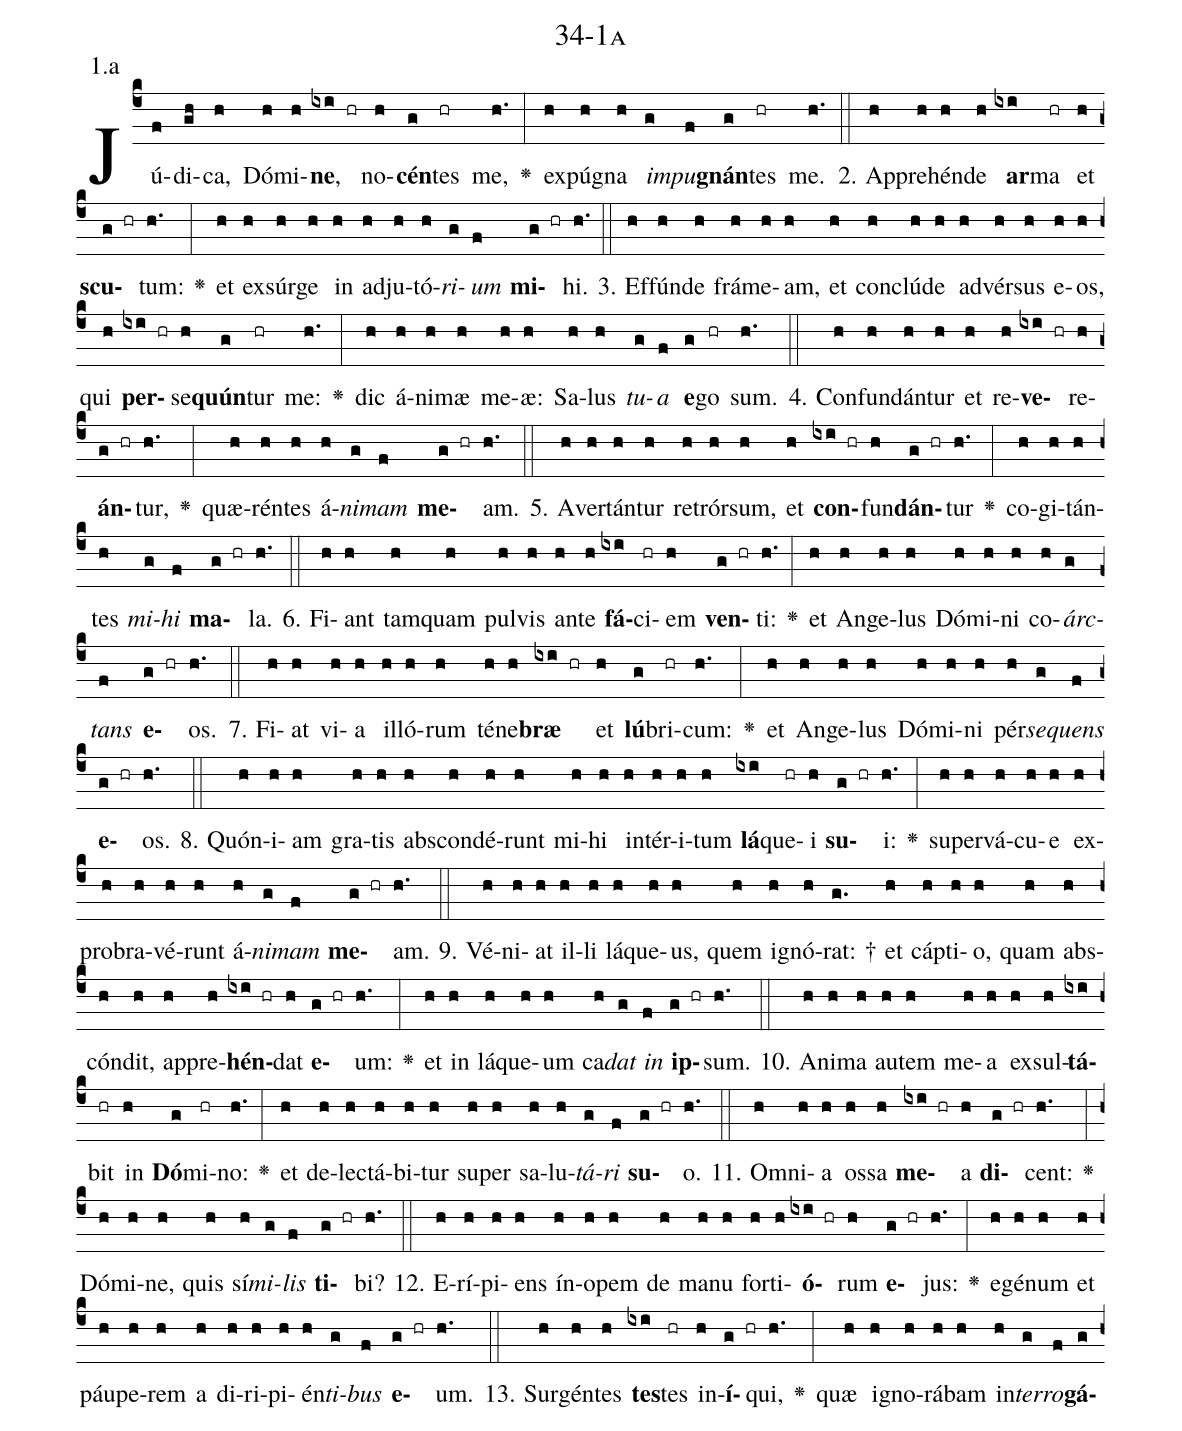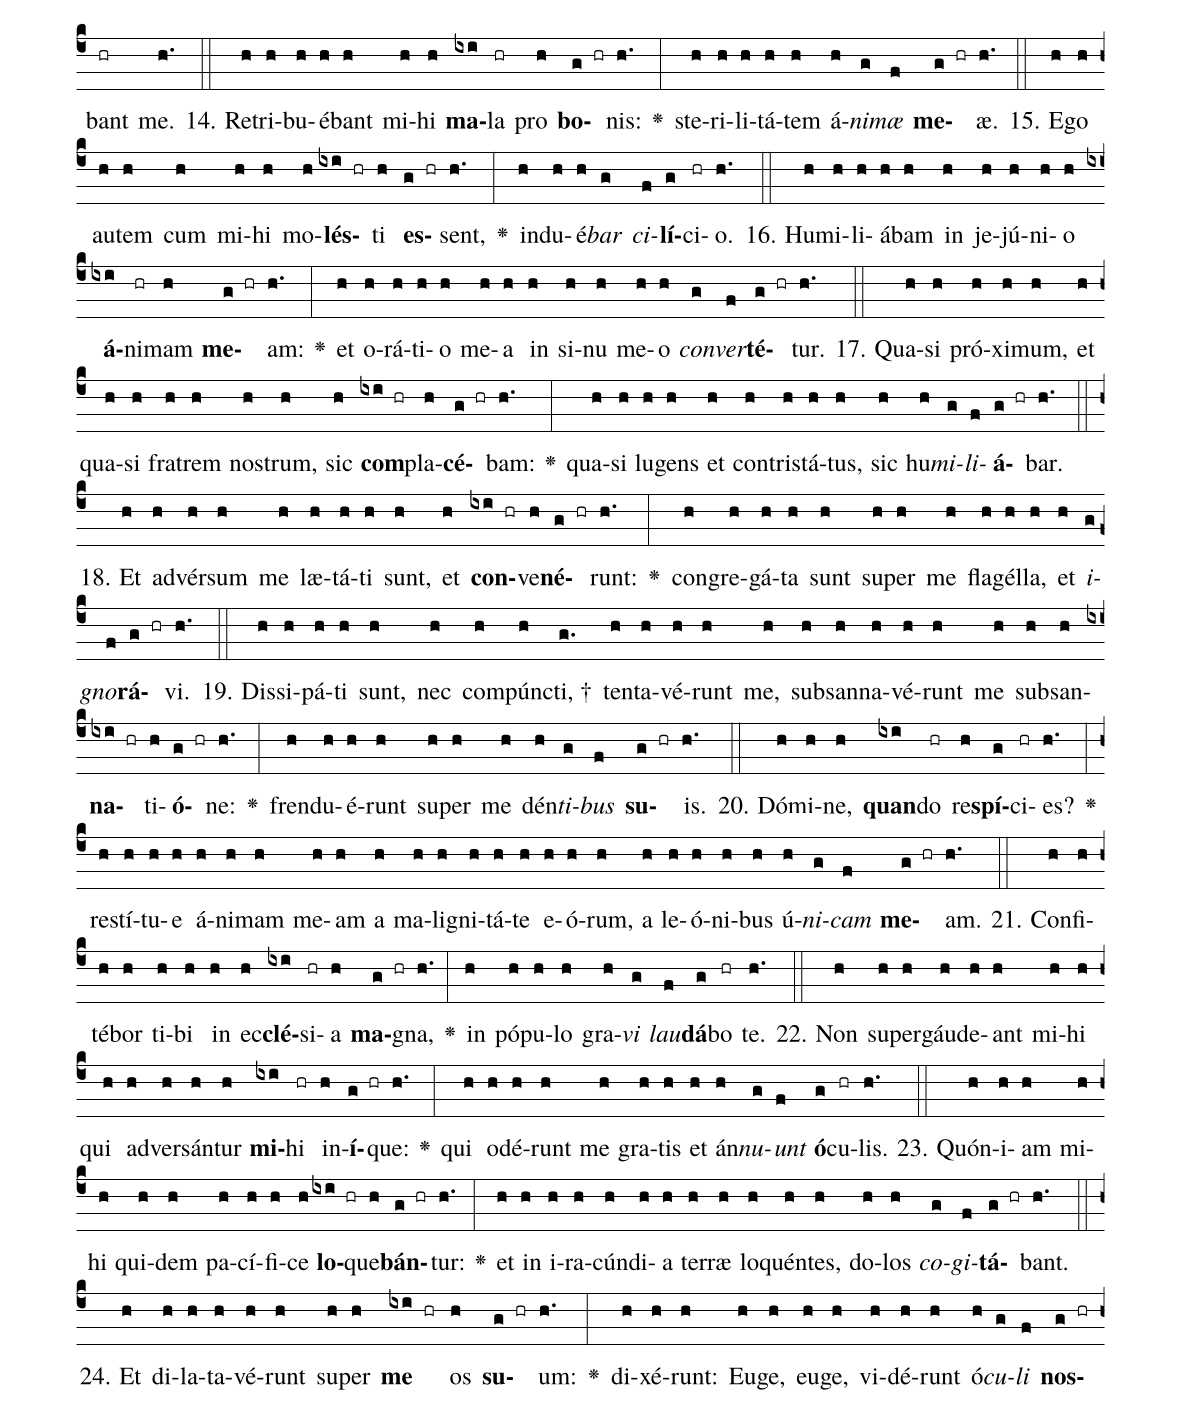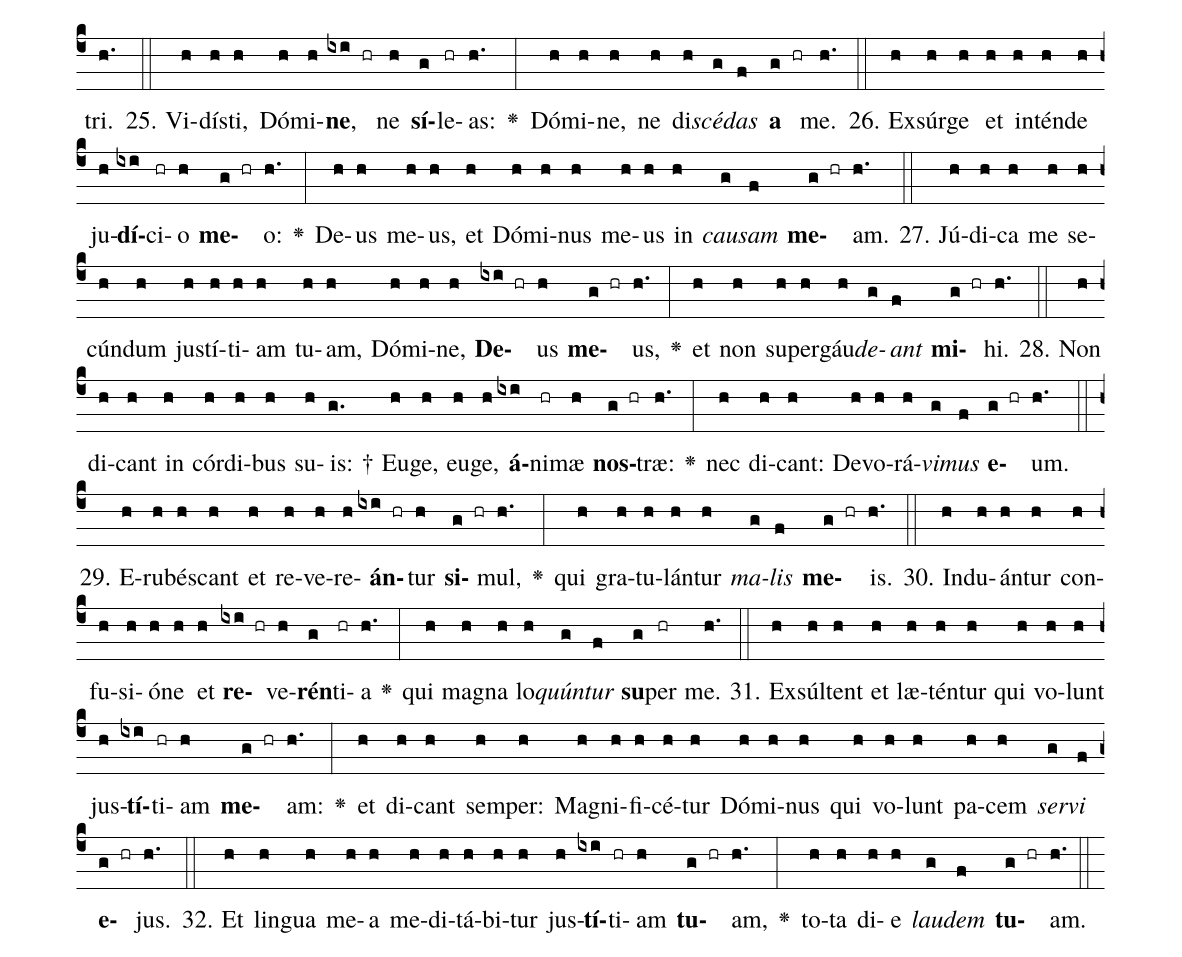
name: 34-1a;
annotation: 1.a;
%%
(c4)Jú(f)di(gh)ca,(h) Dó(h)mi(h)<b>ne</b>,(ixi hr) no(h)<b>cén</b>(g)tes(hr) me,(h.) <v>\greheightstar</v>(:) ex(h)pú(h)gna(h) <i>im</i>(g)<i>pu</i>(f)<b>gnán</b>(g)tes(hr) me.(h.) (::)
2. Ap(h)pre(h)hén(h)de(h) <b>ar</b>(ixi)ma(hr) et(h) <b>scu</b>(g hr)tum:(h.) <v>\greheightstar</v>(:) et(h) ex(h)súr(h)ge(h) in(h) ad(h)ju(h)tó(h)<i>ri</i>(g)<i>um</i>(f) <b>mi</b>(g hr)hi.(h.) (::)
3. Ef(h)fún(h)de(h) frá(h)me(h)am,(h) et(h) con(h)clú(h)de(h) ad(h)vér(h)sus(h) e(h)os,(h) qui(h) <b>per</b>(ixi hr)se(h)<b>quún</b>(g)tur(hr) me:(h.) <v>\greheightstar</v>(:) dic(h) á(h)ni(h)mæ(h) me(h)æ:(h) Sa(h)lus(h) <i>tu</i>(g)<i>a</i>(f) <b>e</b>(g)go(hr) sum.(h.) (::)
4. Con(h)fun(h)dán(h)tur(h) et(h) re(h)<b>ve</b>(ixi hr)re(h)<b>án</b>(g hr)tur,(h.) <v>\greheightstar</v>(:) quæ(h)rén(h)tes(h) á(h)<i>ni</i>(g)<i>mam</i>(f) <b>me</b>(g hr)am.(h.) (::)
5. A(h)ver(h)tán(h)tur(h) re(h)trór(h)sum,(h) et(h) <b>con</b>(ixi hr)fun(h)<b>dán</b>(g hr)tur(h.) <v>\greheightstar</v>(:) co(h)gi(h)tán(h)tes(h) <i>mi</i>(g)<i>hi</i>(f) <b>ma</b>(g hr)la.(h.) (::)
6. Fi(h)ant(h) tam(h)quam(h) pul(h)vis(h) an(h)te(h) <b>fá</b>(ixi)ci(hr)em(h) <b>ven</b>(g hr)ti:(h.) <v>\greheightstar</v>(:) et(h) An(h)ge(h)lus(h) Dó(h)mi(h)ni(h) co(h)<i>árc</i>(g)<i>tans</i>(f) <b>e</b>(g hr)os.(h.) (::)
7. Fi(h)at(h) vi(h)a(h) il(h)ló(h)rum(h) té(h)ne(h)<b>bræ</b>(ixi hr) et(h) <b>lú</b>(g)bri(hr)cum:(h.) <v>\greheightstar</v>(:) et(h) An(h)ge(h)lus(h) Dó(h)mi(h)ni(h) pér(h)<i>se</i>(g)<i>quens</i>(f) <b>e</b>(g hr)os.(h.) (::)
8. Quón(h)i(h)am(h) gra(h)tis(h) abs(h)con(h)dé(h)runt(h) mi(h)hi(h) in(h)tér(h)i(h)tum(h) <b>lá</b>(ixi)que(hr)i(h) <b>su</b>(g hr)i:(h.) <v>\greheightstar</v>(:) su(h)per(h)vá(h)cu(h)e(h) ex(h)pro(h)bra(h)vé(h)runt(h) á(h)<i>ni</i>(g)<i>mam</i>(f) <b>me</b>(g hr)am.(h.) (::)
9. Vé(h)ni(h)at(h) il(h)li(h) lá(h)que(h)us,(h) quem(h) i(h)gnó(h)rat: †(g.) et(h) cáp(h)ti(h)o,(h) quam(h) abs(h)cón(h)dit,(h) ap(h)pre(h)<b>hén</b>(ixi hr)dat(h) <b>e</b>(g hr)um:(h.) <v>\greheightstar</v>(:) et(h) in(h) lá(h)que(h)um(h) ca(h)<i>dat</i>(g) <i>in</i>(f) <b>ip</b>(g hr)sum.(h.) (::)
10. A(h)ni(h)ma(h) au(h)tem(h) me(h)a(h) ex(h)sul(h)<b>tá</b>(ixi)bit(hr) in(h) <b>Dó</b>(g)mi(hr)no:(h.) <v>\greheightstar</v>(:) et(h) de(h)lec(h)tá(h)bi(h)tur(h) su(h)per(h) sa(h)lu(h)<i>tá</i>(g)<i>ri</i>(f) <b>su</b>(g hr)o.(h.) (::)
11. Om(h)ni(h)a(h) os(h)sa(h) <b>me</b>(ixi hr)a(h) <b>di</b>(g hr)cent:(h.) <v>\greheightstar</v>(:) Dó(h)mi(h)ne,(h) quis(h) sí(h)<i>mi</i>(g)<i>lis</i>(f) <b>ti</b>(g hr)bi?(h.) (::)
12. E(h)rí(h)pi(h)ens(h) ín(h)o(h)pem(h) de(h) ma(h)nu(h) for(h)ti(h)<b>ó</b>(ixi hr)rum(h) <b>e</b>(g hr)jus:(h.) <v>\greheightstar</v>(:) e(h)gé(h)num(h) et(h) páu(h)pe(h)rem(h) a(h) di(h)ri(h)pi(h)én(h)<i>ti</i>(g)<i>bus</i>(f) <b>e</b>(g hr)um.(h.) (::)
13. Sur(h)gén(h)tes(h) <b>tes</b>(ixi)tes(hr) in(h)<b>í</b>(g hr)qui,(h.) <v>\greheightstar</v>(:) quæ(h) i(h)gno(h)rá(h)bam(h) in(h)<i>ter</i>(g)<i>ro</i>(f)<b>gá</b>(g)bant(hr) me.(h.) (::)
14. Re(h)tri(h)bu(h)é(h)bant(h) mi(h)hi(h) <b>ma</b>(ixi)la(hr) pro(h) <b>bo</b>(g hr)nis:(h.) <v>\greheightstar</v>(:) ste(h)ri(h)li(h)tá(h)tem(h) á(h)<i>ni</i>(g)<i>mæ</i>(f) <b>me</b>(g hr)æ.(h.) (::)
15. E(h)go(h) au(h)tem(h) cum(h) mi(h)hi(h) mo(h)<b>lés</b>(ixi hr)ti(h) <b>es</b>(g hr)sent,(h.) <v>\greheightstar</v>(:) ind(h)u(h)é(h)<i>bar</i>(g) <i>ci</i>(f)<b>lí</b>(g)ci(hr)o.(h.) (::)
16. Hu(h)mi(h)li(h)á(h)bam(h) in(h) je(h)jú(h)ni(h)o(h) <b>á</b>(ixi)ni(hr)mam(h) <b>me</b>(g hr)am:(h.) <v>\greheightstar</v>(:) et(h) o(h)rá(h)ti(h)o(h) me(h)a(h) in(h) si(h)nu(h) me(h)o(h) <i>con</i>(g)<i>ver</i>(f)<b>té</b>(g hr)tur.(h.) (::)
17. Qua(h)si(h) pró(h)xi(h)mum,(h) et(h) qua(h)si(h) fra(h)trem(h) nos(h)trum,(h) sic(h) <b>com</b>(ixi hr)pla(h)<b>cé</b>(g hr)bam:(h.) <v>\greheightstar</v>(:) qua(h)si(h) lu(h)gens(h) et(h) con(h)tris(h)tá(h)tus,(h) sic(h) hu(h)<i>mi</i>(g)<i>li</i>(f)<b>á</b>(g hr)bar.(h.) (::)
18. Et(h) ad(h)vér(h)sum(h) me(h) læ(h)tá(h)ti(h) sunt,(h) et(h) <b>con</b>(ixi hr)ve(h)<b>né</b>(g hr)runt:(h.) <v>\greheightstar</v>(:) con(h)gre(h)gá(h)ta(h) sunt(h) su(h)per(h) me(h) fla(h)gél(h)la,(h) et(h) <i>i</i>(g)<i>gno</i>(f)<b>rá</b>(g hr)vi.(h.) (::)
19. Dis(h)si(h)pá(h)ti(h) sunt,(h) nec(h) com(h)púnc(h)ti, †(g.) ten(h)ta(h)vé(h)runt(h) me,(h) sub(h)san(h)na(h)vé(h)runt(h) me(h) sub(h)san(h)<b>na</b>(ixi hr)ti(h)<b>ó</b>(g hr)ne:(h.) <v>\greheightstar</v>(:) fren(h)du(h)é(h)runt(h) su(h)per(h) me(h) dén(h)<i>ti</i>(g)<i>bus</i>(f) <b>su</b>(g hr)is.(h.) (::)
20. Dó(h)mi(h)ne,(h) <b>quan</b>(ixi)do(hr) re(h)<b>spí</b>(g)ci(hr)es?(h.) <v>\greheightstar</v>(:) re(h)stí(h)tu(h)e(h) á(h)ni(h)mam(h) me(h)am(h) a(h) ma(h)li(h)gni(h)tá(h)te(h) e(h)ó(h)rum,(h) a(h) le(h)ó(h)ni(h)bus(h) ú(h)<i>ni</i>(g)<i>cam</i>(f) <b>me</b>(g hr)am.(h.) (::)
21. Con(h)fi(h)té(h)bor(h) ti(h)bi(h) in(h) ec(h)<b>clé</b>(ixi)si(hr)a(h) <b>ma</b>(g hr)gna,(h.) <v>\greheightstar</v>(:) in(h) pó(h)pu(h)lo(h) gra(h)<i>vi</i>(g) <i>lau</i>(f)<b>dá</b>(g)bo(hr) te.(h.) (::)
22. Non(h) su(h)per(h)gáu(h)de(h)ant(h) mi(h)hi(h) qui(h) ad(h)ver(h)sán(h)tur(h) <b>mi</b>(ixi)hi(hr) in(h)<b>í</b>(g hr)que:(h.) <v>\greheightstar</v>(:) qui(h) o(h)dé(h)runt(h) me(h) gra(h)tis(h) et(h) án(h)<i>nu</i>(g)<i>unt</i>(f) <b>ó</b>(g)cu(hr)lis.(h.) (::)
23. Quón(h)i(h)am(h) mi(h)hi(h) qui(h)dem(h) pa(h)cí(h)fi(h)ce(h) <b>lo</b>(ixi hr)que(h)<b>bán</b>(g hr)tur:(h.) <v>\greheightstar</v>(:) et(h) in(h) i(h)ra(h)cún(h)di(h)a(h) ter(h)ræ(h) lo(h)quén(h)tes,(h) do(h)los(h) <i>co</i>(g)<i>gi</i>(f)<b>tá</b>(g hr)bant.(h.) (::)
24. Et(h) di(h)la(h)ta(h)vé(h)runt(h) su(h)per(h) <b>me</b>(ixi hr) os(h) <b>su</b>(g hr)um:(h.) <v>\greheightstar</v>(:) di(h)xé(h)runt:(h) Eu(h)ge,(h) eu(h)ge,(h) vi(h)dé(h)runt(h) ó(h)<i>cu</i>(g)<i>li</i>(f) <b>nos</b>(g hr)tri.(h.) (::)
25. Vi(h)dís(h)ti,(h) Dó(h)mi(h)<b>ne</b>,(ixi hr) ne(h) <b>sí</b>(g)le(hr)as:(h.) <v>\greheightstar</v>(:) Dó(h)mi(h)ne,(h) ne(h) di(h)<i>scé</i>(g)<i>das</i>(f) <b>a</b>(g hr) me.(h.) (::)
26. Ex(h)súr(h)ge(h) et(h) in(h)tén(h)de(h) ju(h)<b>dí</b>(ixi)ci(hr)o(h) <b>me</b>(g hr)o:(h.) <v>\greheightstar</v>(:) De(h)us(h) me(h)us,(h) et(h) Dó(h)mi(h)nus(h) me(h)us(h) in(h) <i>cau</i>(g)<i>sam</i>(f) <b>me</b>(g hr)am.(h.) (::)
27. Jú(h)di(h)ca(h) me(h) se(h)cún(h)dum(h) jus(h)tí(h)ti(h)am(h) tu(h)am,(h) Dó(h)mi(h)ne,(h) <b>De</b>(ixi hr)us(h) <b>me</b>(g hr)us,(h.) <v>\greheightstar</v>(:) et(h) non(h) su(h)per(h)gáu(h)<i>de</i>(g)<i>ant</i>(f) <b>mi</b>(g hr)hi.(h.) (::)
28. Non(h) di(h)cant(h) in(h) cór(h)di(h)bus(h) su(h)is: †(g.) Eu(h)ge,(h) eu(h)ge,(h) <b>á</b>(ixi)ni(hr)mæ(h) <b>nos</b>(g hr)træ:(h.) <v>\greheightstar</v>(:) nec(h) di(h)cant:(h) De(h)vo(h)rá(h)<i>vi</i>(g)<i>mus</i>(f) <b>e</b>(g hr)um.(h.) (::)
29. E(h)ru(h)bés(h)cant(h) et(h) re(h)ve(h)re(h)<b>án</b>(ixi hr)tur(h) <b>si</b>(g hr)mul,(h.) <v>\greheightstar</v>(:) qui(h) gra(h)tu(h)lán(h)tur(h) <i>ma</i>(g)<i>lis</i>(f) <b>me</b>(g hr)is.(h.) (::)
30. Ind(h)u(h)án(h)tur(h) con(h)fu(h)si(h)ó(h)ne(h) et(h) <b>re</b>(ixi hr)ve(h)<b>rén</b>(g)ti(hr)a(h.) <v>\greheightstar</v>(:) qui(h) ma(h)gna(h) lo(h)<i>quún</i>(g)<i>tur</i>(f) <b>su</b>(g)per(hr) me.(h.) (::)
31. Ex(h)súl(h)tent(h) et(h) læ(h)tén(h)tur(h) qui(h) vo(h)lunt(h) jus(h)<b>tí</b>(ixi)ti(hr)am(h) <b>me</b>(g hr)am:(h.) <v>\greheightstar</v>(:) et(h) di(h)cant(h) sem(h)per:(h) Ma(h)gni(h)fi(h)cé(h)tur(h) Dó(h)mi(h)nus(h) qui(h) vo(h)lunt(h) pa(h)cem(h) <i>ser</i>(g)<i>vi</i>(f) <b>e</b>(g hr)jus.(h.) (::)
32. Et(h) lin(h)gua(h) me(h)a(h) me(h)di(h)tá(h)bi(h)tur(h) jus(h)<b>tí</b>(ixi)ti(hr)am(h) <b>tu</b>(g hr)am,(h.) <v>\greheightstar</v>(:) to(h)ta(h) di(h)e(h) <i>lau</i>(g)<i>dem</i>(f) <b>tu</b>(g hr)am.(h.) (::)
